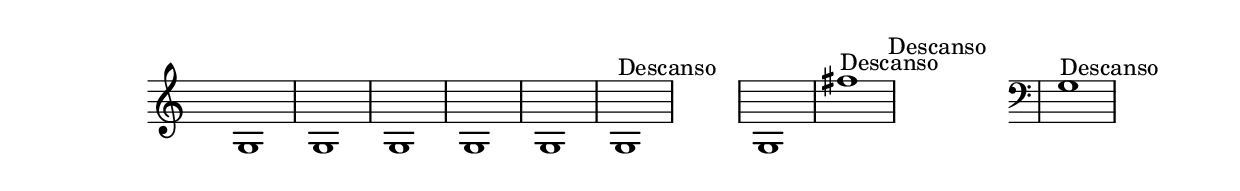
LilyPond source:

\version "2.16.0"

%%\header { texidoc="1 - Nota Nova"}

\relative c' {
  \override Staff.TimeSignature #'transparent = ##t
  \override Score.BarNumber #'transparent = ##t
  \override Score.RehearsalMark #'font-size = #-2

  %% CLARINETE
  \tag #'cl {
    g1
  }
  %% FLAUTA
  \tag #'fl {
    g
  }
  %% OBOÉ
  \tag #'ob {
    g
  }
  %% SAX ALTO
  \tag #'saxa {
    g
  }
  %% SAX TENOR
  \tag #'saxt {
    g
  }
  %% SAX GENES
  \tag #'saxg {
    g
  }
  %% TROMPETE
  \tag #'tpt {
    \override Staff.Clef #'transparent = ##t
    \stopStaff
    s^\markup {\hspace #-7 "Descanso"}
  }
  %% TROMPA
  \tag #'tpa {
    \override Staff.Clef #'transparent = ##f
    \startStaff
    g
  }
  %% TROMPA OP AGUDO
  \tag #'tpaopag {
    fis''
  }
  %% TROMPA OP
  \tag #'tpaop {
    \override Staff.Clef #'transparent = ##t
    \stopStaff
    s^\markup {\hspace #-7 "Descanso"}
  }
  %% TROMBONE
  \tag #'tbn {
    \override Staff.Clef #'transparent = ##t
    \stopStaff
    s^\markup {\hspace #-7 "Descanso"}
  }
  %% TUBA MIB
  \tag #'tbamib {
    \override Staff.Clef #'transparent = ##f
    \startStaff
    \clef bass
    g,,
  }
  %% TUBA SIB
  \tag #'tbasib {
    \override Staff.Clef #'transparent = ##t
    \stopStaff
    s^\markup {\hspace #-7 "Descanso"}
  }

  %% END DOCUMENT
}
